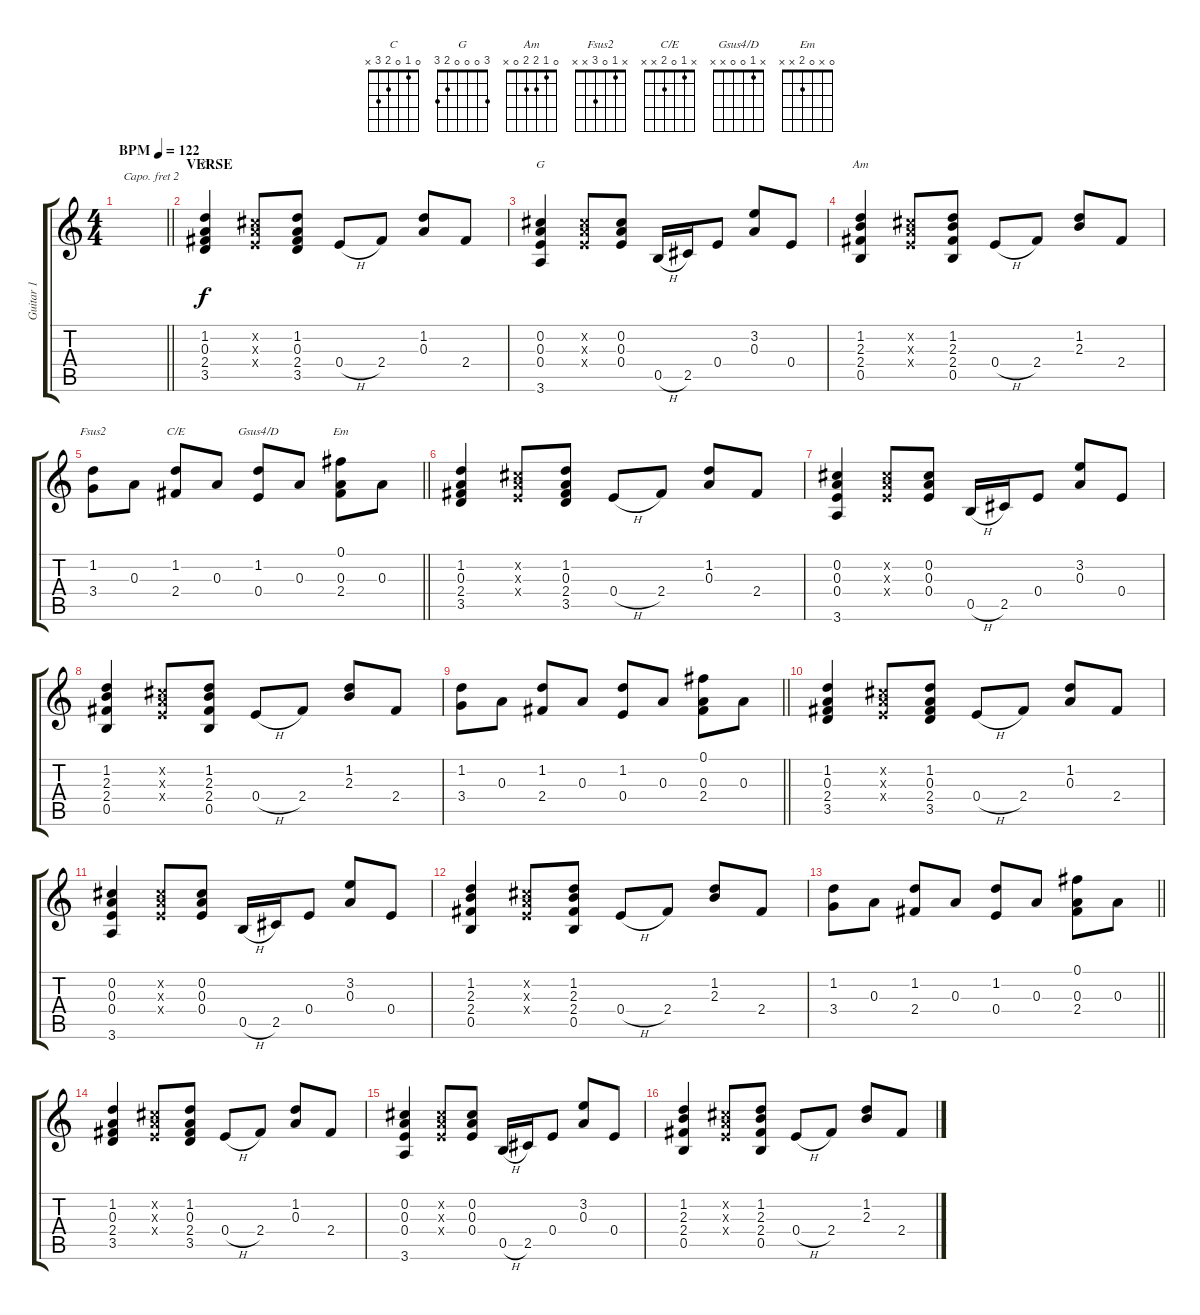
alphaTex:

\track ("Guitar 1" "Guitar 1") {instrument acousticguitarnylon}
\staff {score tabs}
\capo 2
\tuning (E4 B3 G3 D3 A2 E2) {hide}
\chord ("C" 0 1 0 2 3 x)
\chord ("G" 3 0 0 0 2 3)
\chord ("Am" 0 1 2 2 0 x)
\chord ("Fsus2" x 1 0 3 x x)
\chord ("C/E" x 1 0 2 x x)
\chord ("Gsus4/D" x 1 0 0 x x)
\chord ("Em" 0 x 0 2 x x)
\ts (4 4)
\tempo (122 "BPM")
\clef g2
\barLineRight lightlight
\ks c
|
\section ("" "VERSE")
(1.2 0.3 2.4 3.5).4{ch "C"} (0.2{x} 0.3{x} 0.4{x}).8 (1.2 0.3 2.4 3.5).8 0.4{h}.8 2.4.8 (1.2 0.3).8 2.4.8 |
(0.2 0.3 0.4 3.6).4{ch "G"} (0.2{x} 0.3{x} 0.4{x}).8 (0.2 0.3 0.4).8 0.5{h}.16 2.5.16 0.4.8 (3.2 0.3).8 0.4.8 |
(1.2 2.3 2.4 0.5).4{ch "Am"} (0.2{x} 0.3{x} 0.4{x}).8 (1.2 2.3 2.4 0.5).8 0.4{h}.8 2.4.8 (1.2 2.3).8 2.4.8 |
\barLineRight lightlight
(1.2 3.4).8{ch "Fsus2"} 0.3.8 (1.2 2.4).8{ch "C/E"} 0.3.8 (1.2 0.4).8{ch "Gsus4/D"} 0.3.8 (0.1 0.3 2.4).8{ch "Em"} 0.3.8 |
\section ("" "")
(1.2 0.3 2.4 3.5).4 (0.2{x} 0.3{x} 0.4{x}).8 (1.2 0.3 2.4 3.5).8 0.4{h}.8 2.4.8 (1.2 0.3).8 2.4.8 |
(0.2 0.3 0.4 3.6).4 (0.2{x} 0.3{x} 0.4{x}).8 (0.2 0.3 0.4).8 0.5{h}.16 2.5.16 0.4.8 (3.2 0.3).8 0.4.8 |
(1.2 2.3 2.4 0.5).4 (0.2{x} 0.3{x} 0.4{x}).8 (1.2 2.3 2.4 0.5).8 0.4{h}.8 2.4.8 (1.2 2.3).8 2.4.8 |
\barLineRight lightlight
(1.2 3.4).8 0.3.8 (1.2 2.4).8 0.3.8 (1.2 0.4).8 0.3.8 (0.1 0.3 2.4).8 0.3.8 |
\section ("" "")
(1.2 0.3 2.4 3.5).4 (0.2{x} 0.3{x} 0.4{x}).8 (1.2 0.3 2.4 3.5).8 0.4{h}.8 2.4.8 (1.2 0.3).8 2.4.8 |
(0.2 0.3 0.4 3.6).4 (0.2{x} 0.3{x} 0.4{x}).8 (0.2 0.3 0.4).8 0.5{h}.16 2.5.16 0.4.8 (3.2 0.3).8 0.4.8 |
(1.2 2.3 2.4 0.5).4 (0.2{x} 0.3{x} 0.4{x}).8 (1.2 2.3 2.4 0.5).8 0.4{h}.8 2.4.8 (1.2 2.3).8 2.4.8 |
\barLineRight lightlight
(1.2 3.4).8 0.3.8 (1.2 2.4).8 0.3.8 (1.2 0.4).8 0.3.8 (0.1 0.3 2.4).8 0.3.8 |
\section ("" "")
(1.2 0.3 2.4 3.5).4 (0.2{x} 0.3{x} 0.4{x}).8 (1.2 0.3 2.4 3.5).8 0.4{h}.8 2.4.8 (1.2 0.3).8 2.4.8 |
(0.2 0.3 0.4 3.6).4 (0.2{x} 0.3{x} 0.4{x}).8 (0.2 0.3 0.4).8 0.5{h}.16 2.5.16 0.4.8 (3.2 0.3).8 0.4.8 |
(1.2 2.3 2.4 0.5).4 (0.2{x} 0.3{x} 0.4{x}).8 (1.2 2.3 2.4 0.5).8 0.4{h}.8 2.4.8 (1.2 2.3).8 2.4.8
